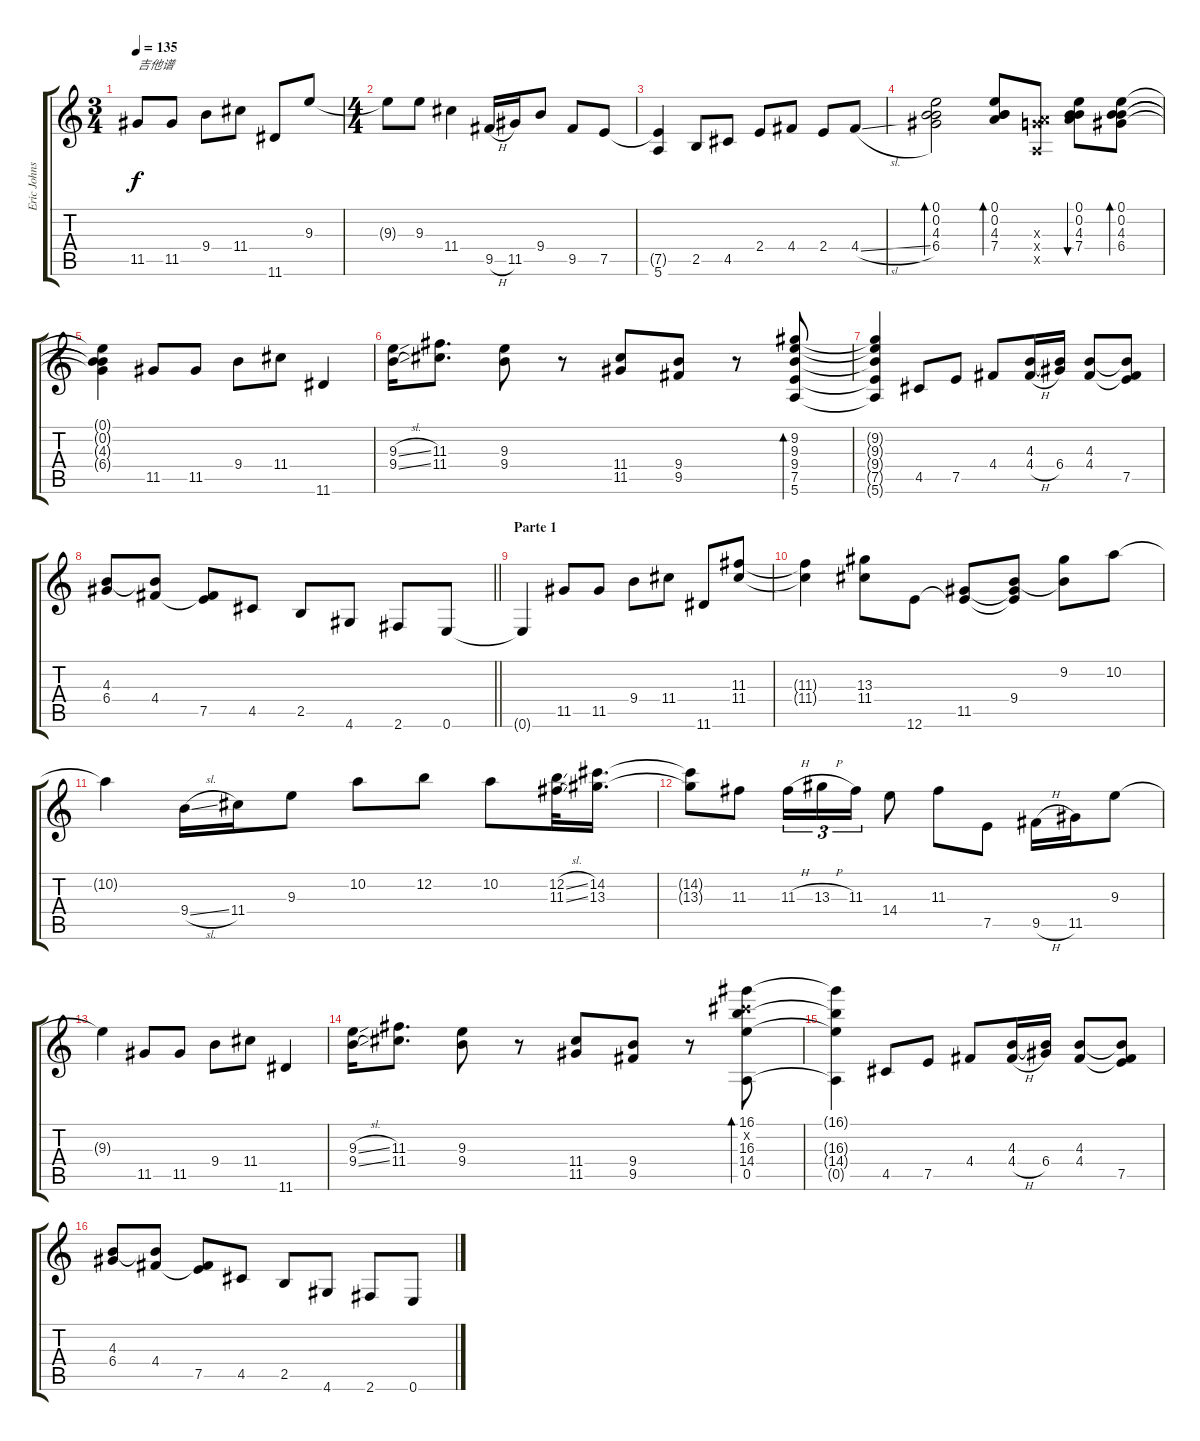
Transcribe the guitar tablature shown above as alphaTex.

\track ("Eric Johnson " "Eric Johns") {instrument electricguitarjazz}
\staff {score tabs}
\tuning (E4 B3 G3 D3 A2 E2) {hide}
\ts (3 4)
\tempo 135
\clef g2
\ks c
11.5.8{txt "吉他谱" dy f instrument electricguitarjazz} 11.5.8 9.4.8 11.4.8 11.6.8 9.3.8 |
\ts (4 4)
9.3{t}.8 9.3.8 11.4.4 9.5{h}.16 11.5.16 9.4.8 9.5.8 7.5.8 |
(7.5{t} 5.6).4 2.5.8 4.5.8 2.4.8 4.4.8 2.4.8 4.4{sl}.8 |
(0.1 0.2 4.3 6.4).2{bd 120} (0.1 0.2 4.3 7.4).8{bd 120} (0.3{x} 7.4{x} 0.5{x}).8 (0.1 0.2 4.3 7.4).8{bu 120} (0.1 0.2 4.3 6.4).8{bd 120} |
(0.1{t} 0.2{t} 4.3{t} 6.4{t}).4 11.5.8 11.5.8 9.4.8 11.4.8 11.6.4 |
(9.3{sl} 9.4{sl}).16 (11.3 11.4).8{d} (9.3 9.4).8 r.8 (11.4 11.5).8 (9.4 9.5).8 r.8 (9.2 9.3 9.4 7.5 5.6).8{bd 30} |
(9.2{t} 9.3{t} 9.4{t} 7.5{t} 5.6{t}).4 4.5.8 7.5.8 4.4.8 (4.3 4.4{h}).16 (4.3{t} 6.4).16 (4.3 4.4).8 (4.3{t} 4.4{t} 7.5).8 |
\barLineRight lightlight
(4.3 6.4).8 (4.3{t} 4.4).8 (4.4{t} 7.5).8 4.5.8 2.5.8 4.6.8 2.6.8 0.6.8 |
\section ("" "Parte 1")
0.6{t}.4 11.5.8 11.5.8 9.4.8 11.4.8 11.6.8 (11.3 11.4).8 |
(11.3{t} 11.4{t}).4 (13.3 11.4).8 12.6.8 (11.5 12.6{t}).8 (9.4 11.5{t} 12.6{t}).8 (9.2 9.4{t}).8 10.2.8 |
10.2{t}.4 9.4{sl}.16 11.4.16 9.3.8 10.2.8 12.2.8 10.2.8 (12.2{sl} 11.3{sl}).32 (14.2 13.3).16{d} |
(14.2{t} 13.3{t}).8 11.3.8 11.3{h}.16{tu (3 2)} 13.3{h}.16{tu (3 2)} 11.3.16{tu (3 2)} 14.4.8 11.3.8 7.5.8 9.5{h}.16 11.5.16 9.3.8 |
9.3{t}.4 11.5.8 11.5.8 9.4.8 11.4.8 11.6.4 |
(9.3{sl} 9.4{sl}).16 (11.3 11.4).8{d} (9.3 9.4).8 r.8 (11.4 11.5).8 (9.4 9.5).8 r.8 (16.1 14.2{x} 16.3 14.4 0.5).8{bd 30} |
(16.1{t} 16.3{t} 14.4{t} 0.5{t}).4 4.5.8 7.5.8 4.4.8 (4.3 4.4{h}).16 (4.3{t} 6.4).16 (4.3 4.4).8 (4.3{t} 4.4{t} 7.5).8 |
(4.3 6.4).8 (4.3{t} 4.4).8 (4.4{t} 7.5).8 4.5.8 2.5.8 4.6.8 2.6.8 0.6.8
